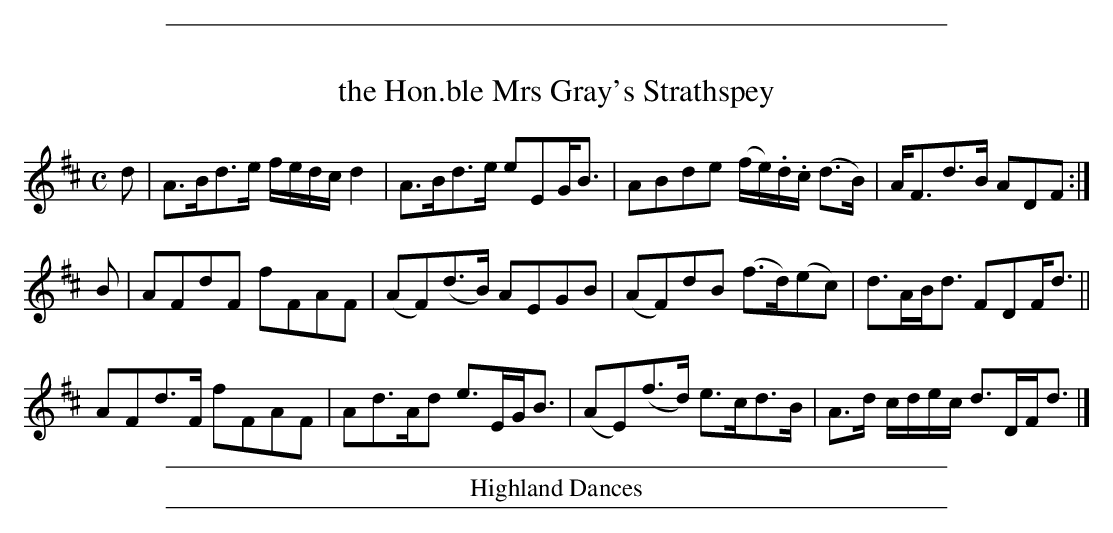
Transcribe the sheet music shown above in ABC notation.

X:1
T: the Hon.ble Mrs Gray's Strathspey
M: C
L: 1/8
K: D
d |\
A>Bd>e f/e/d/c/ d2 | A>Bd>e eEG<B | ABde (f/e/).d/.c/ (d>B) | A<Fd>B ADF :|
B |\
AFdF fFAF | (AF)(d>B) AEGB |(AF)dB (f>d)(ec) | d>AB<d FDF<d ||
AFd>F fFAF | Ad>Ad e>EG<B | (AE)(f>d) e>cd>B | A>d c/d/e/c/ d>DF<d |]
